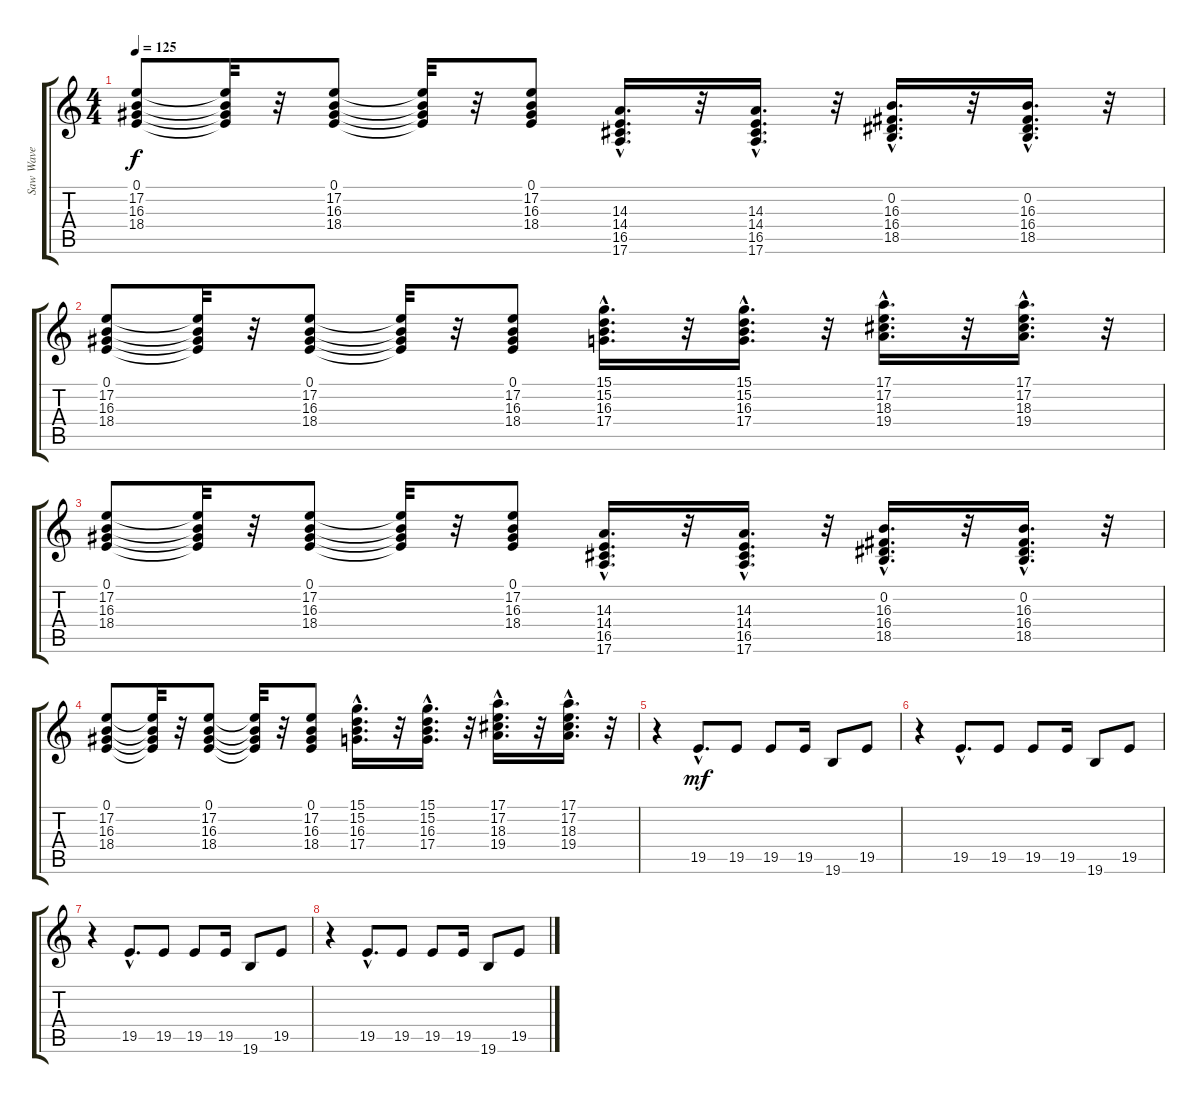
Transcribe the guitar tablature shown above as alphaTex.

\track ("Saw Wave" "Saw Wave") {instrument lead2sawtooth}
\staff {score tabs}
\tuning (E4 B3 G3 D3 A2 E2) {hide}
\ts (4 4)
\tempo 125
\clef g2
\ks c
(0.1 17.2 16.3 18.4).8{dy f} (0.1{t} 17.2{t} 16.3{t} 18.4{t}).32 r.32 (0.1 17.2 16.3 18.4).8 (0.1{t} 17.2{t} 16.3{t} 18.4{t}).32 r.32 (0.1 17.2 16.3 18.4).8 (14.3{hac} 14.4{hac} 16.5{hac} 17.6{hac}).16{d} r.32 (14.3{hac} 14.4{hac} 16.5{hac} 17.6{hac}).16{d} r.32 (0.2{hac} 16.3{hac} 16.4{hac} 18.5{hac}).16{d} r.32 (0.2{hac} 16.3{hac} 16.4{hac} 18.5{hac}).16{d} r.32 |
(0.1 17.2 16.3 18.4).8 (0.1{t} 17.2{t} 16.3{t} 18.4{t}).32 r.32 (0.1 17.2 16.3 18.4).8 (0.1{t} 17.2{t} 16.3{t} 18.4{t}).32 r.32 (0.1 17.2 16.3 18.4).8 (15.1{hac} 15.2{hac} 16.3{hac} 17.4{hac}).16{d} r.32 (15.1{hac} 15.2{hac} 16.3{hac} 17.4{hac}).16{d} r.32 (17.1{hac} 17.2{hac} 18.3{hac} 19.4{hac}).16{d} r.32 (17.1{hac} 17.2{hac} 18.3{hac} 19.4{hac}).16{d} r.32 |
(0.1 17.2 16.3 18.4).8 (0.1{t} 17.2{t} 16.3{t} 18.4{t}).32 r.32 (0.1 17.2 16.3 18.4).8 (0.1{t} 17.2{t} 16.3{t} 18.4{t}).32 r.32 (0.1 17.2 16.3 18.4).8 (14.3{hac} 14.4{hac} 16.5{hac} 17.6{hac}).16{d} r.32 (14.3{hac} 14.4{hac} 16.5{hac} 17.6{hac}).16{d} r.32 (0.2{hac} 16.3{hac} 16.4{hac} 18.5{hac}).16{d} r.32 (0.2{hac} 16.3{hac} 16.4{hac} 18.5{hac}).16{d} r.32 |
(0.1 17.2 16.3 18.4).8 (0.1{t} 17.2{t} 16.3{t} 18.4{t}).32 r.32 (0.1 17.2 16.3 18.4).8 (0.1{t} 17.2{t} 16.3{t} 18.4{t}).32 r.32 (0.1 17.2 16.3 18.4).8 (15.1{hac} 15.2{hac} 16.3{hac} 17.4{hac}).16{d} r.32 (15.1{hac} 15.2{hac} 16.3{hac} 17.4{hac}).16{d} r.32 (17.1{hac} 17.2{hac} 18.3{hac} 19.4{hac}).16{d} r.32 (17.1{hac} 17.2{hac} 18.3{hac} 19.4{hac}).16{d} r.32 |
r.4 19.5{hac}.8{d dy mf} 19.5.8 19.5.8 19.5.16 19.6.8 19.5.8 |
r.4 19.5{hac}.8{d} 19.5.8 19.5.8 19.5.16 19.6.8 19.5.8 |
r.4 19.5{hac}.8{d} 19.5.8 19.5.8 19.5.16 19.6.8 19.5.8 |
r.4 19.5{hac}.8{d} 19.5.8 19.5.8 19.5.16 19.6.8 19.5.8
